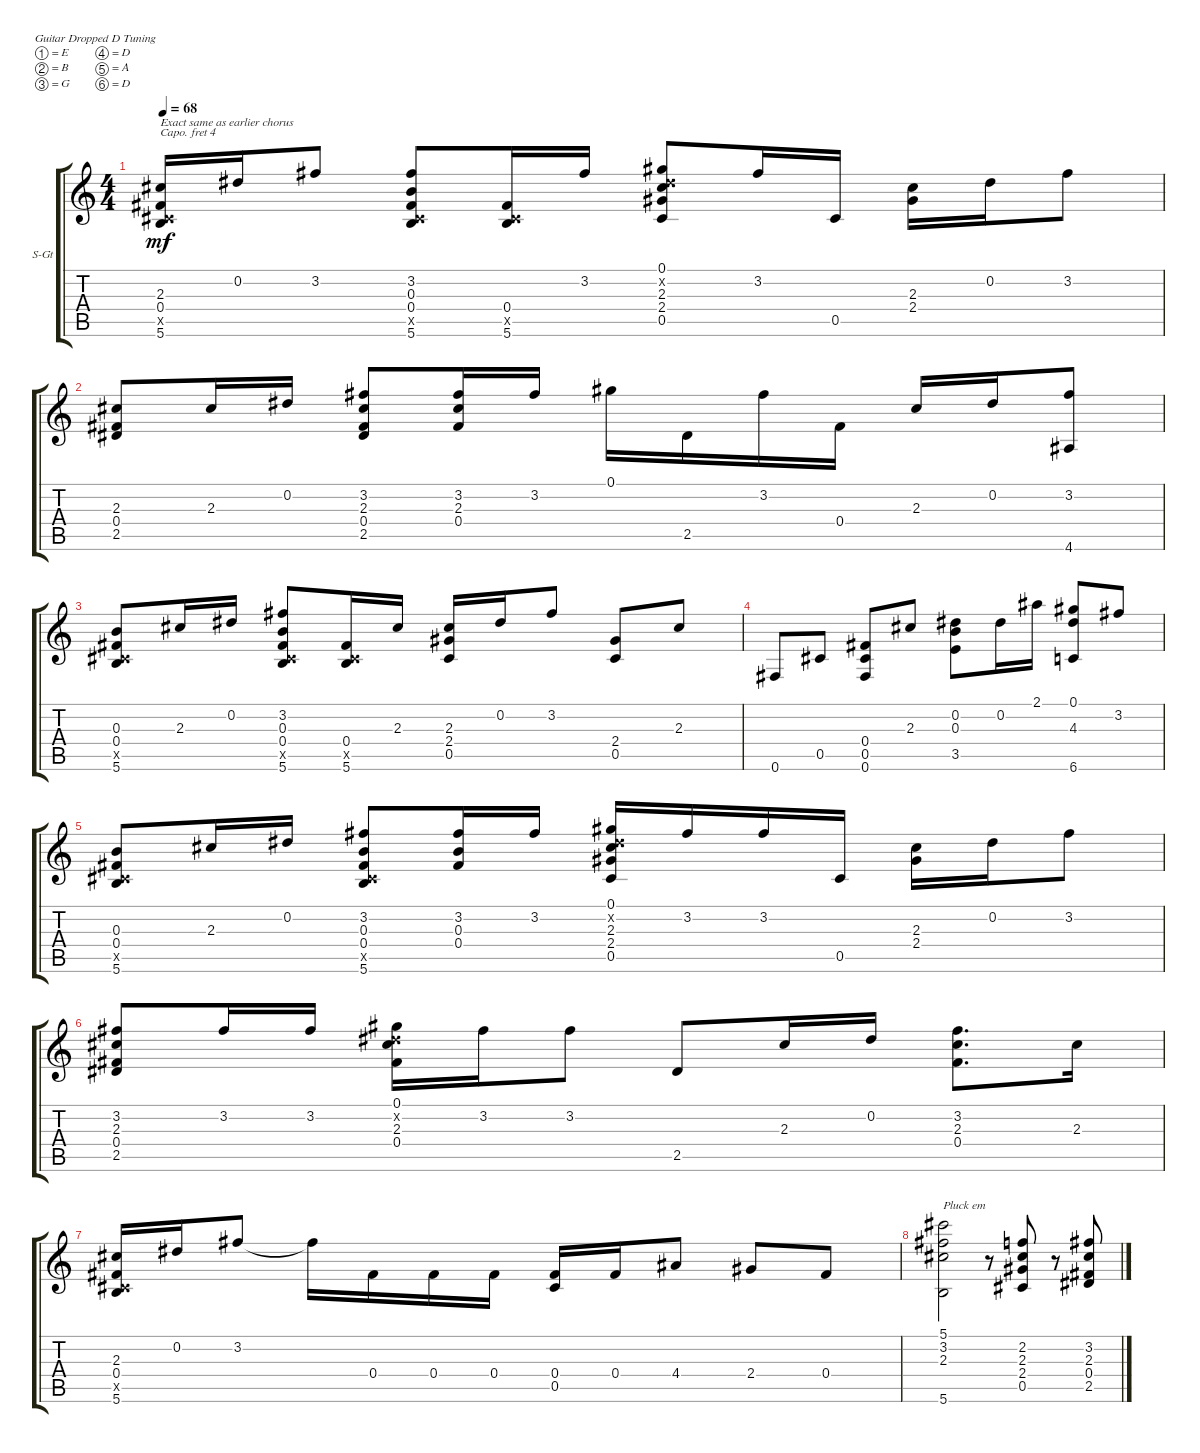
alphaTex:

\defaultSystemsLayout 4
\bracketExtendMode groupsimilarinstruments
\firstSystemTrackNameOrientation horizontal
\otherSystemsTrackNameOrientation horizontal
\track ("Steel Guitar" "S-Gt") {instrument acousticguitarsteel}
\staff {score tabs}
\capo 4
\tuning (E4 B3 G3 D3 A2 D2)
\ts (4 4)
\tempo 68
\clef g2
\ks c
(5.6 0.4 2.3 0.5{x}).16{txt "Exact same as earlier chorus" dy mf} 0.2.16 3.2.8 (5.6 0.4 0.3 3.2 0.5{x}).8 (5.6 0.4 0.5{x}).16 3.2.16 (0.5 2.4 2.3 0.1 0.2{x}).8 3.2.16 0.5.16 (2.4 2.3).16 0.2.16 3.2.8 |
(2.5 0.4 2.3).8 2.3.16 0.2.16 (2.5 0.4 2.3 3.2).8 (0.4 2.3 3.2).16 3.2.16 0.1.16 2.5.16 3.2.16 0.4.16 2.3.16 0.2.16 (4.6 3.2).8 |
(5.6 0.4 0.3 0.5{x}).8 2.3.16 0.2.16 (5.6 0.4 0.3 3.2 0.5{x}).8 (5.6 0.4 0.5{x}).16 2.3.16 (0.5 2.4 2.3).16 0.2.16 3.2.8 (0.5 2.4).8 2.3.8 |
0.6.8 0.5.8 (0.6 0.5 0.4).8 2.3.8 (3.5 0.3 0.2).8 0.2.16 2.1.16 (6.6 4.3 0.1).8 3.2.8 |
(5.6 0.4 0.3 0.5{x}).8 2.3.16 0.2.16 (5.6 0.4 0.3 3.2 0.5{x}).8 (0.4 0.3 3.2).16 3.2.16 (0.5 2.4 2.3 0.1 0.2{x}).16 3.2.16 3.2.16 0.5.16 (2.4 2.3).16 0.2.16 3.2.8 |
(2.5 0.4 2.3 3.2).8 3.2.16 3.2.16 (0.4 2.3 0.1 0.2{x}).16 3.2.16 3.2.8 2.5.8 2.3.16 0.2.16 (0.4 2.3 3.2).8{d} 2.3.16 |
(5.6 0.4 2.3 0.5{x}).16 0.2.16 3.2.8 3.2{t}.16 0.4.16 0.4.16 0.4.16 (0.5 0.4).16 0.4.16 4.4.8 2.4.8 0.4.8 |
(5.6 2.3 3.2 5.1).2{txt "Pluck em"} r.8 (0.5 2.4 2.3 2.2).8 r.8 (2.5 0.4 2.3 3.2).8
